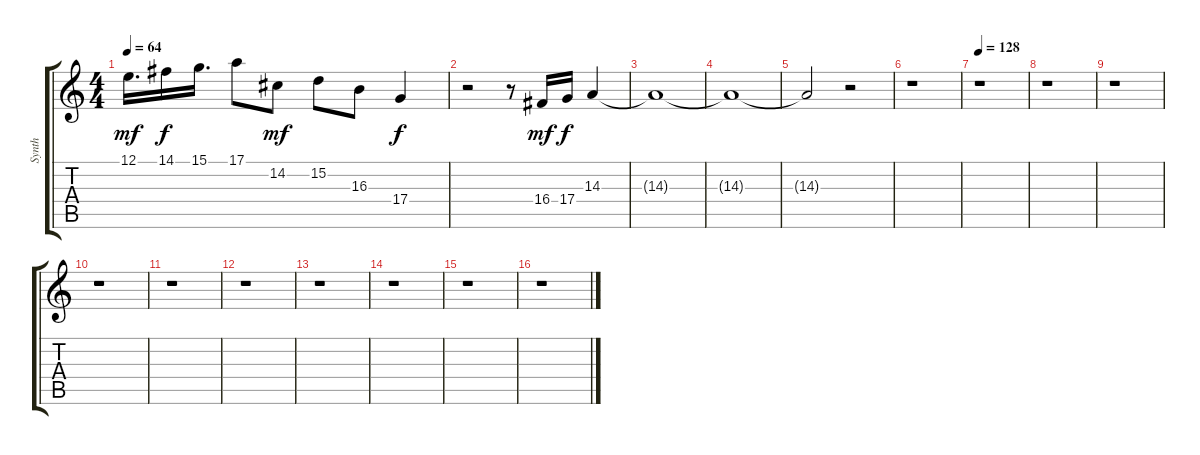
\track ("Synth" "Synth") {instrument accordion}
\staff {score tabs}
\tuning (E4 B3 G3 D3 A2 E2) {hide}
\ts (4 4)
\tempo 64
\clef g2
\ks c
12.1.16{d dy mf} 14.1.16{dy f} 15.1.16{d} 17.1.8 14.2.8{dy mf} 15.2.8 16.3.8 17.4.4{dy f} |
r.2 r.8 16.4.16{dy mf} 17.4.16{dy f} 14.3.4 |
14.3{t}.1 |
14.3{t}.1 |
14.3{t}.2 r.2 |
r.1 |
\tempo 128
r.1 |
r.1 |
r.1 |
r.1 |
r.1 |
r.1 |
r.1 |
r.1 |
r.1 |
r.1
